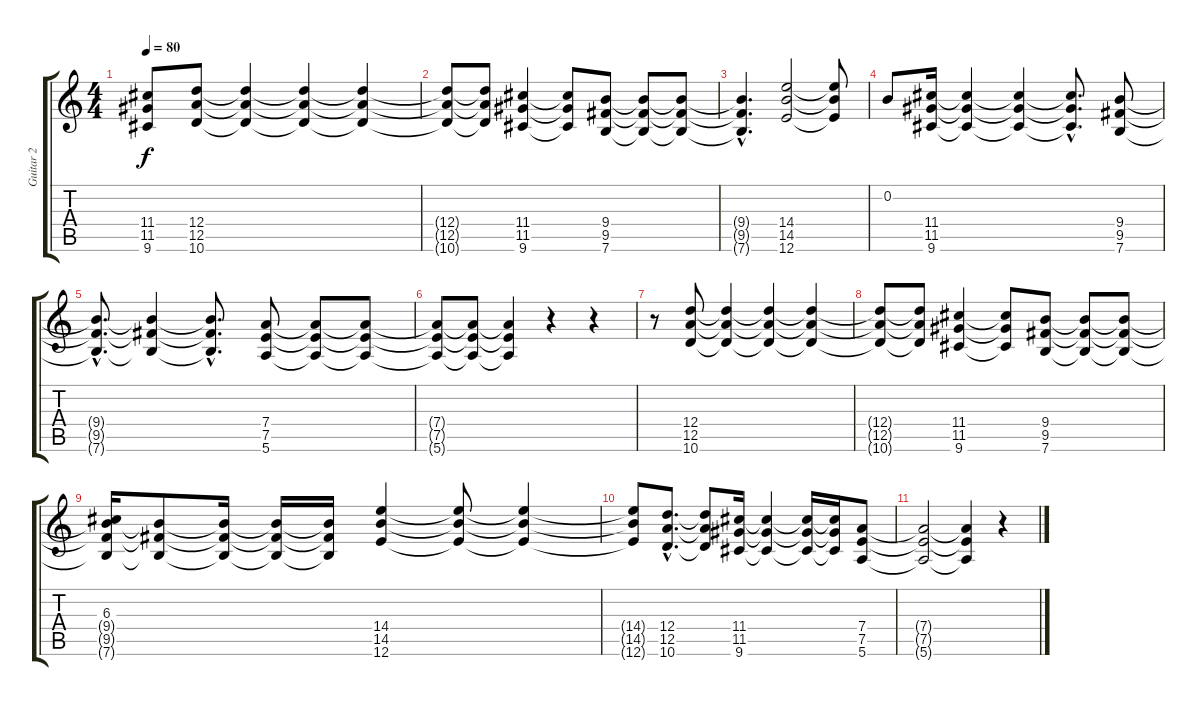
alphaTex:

\track ("Guitar 2" "Guitar 2") {instrument acousticguitarsteel}
\staff {score tabs}
\tuning (E4 B3 G3 D3 A2 E2) {hide}
\ts (4 4)
\tempo 80
\clef g2
\ks c
(11.4{t} 11.5{t} 9.6{t}).8{dy f} (12.4 12.5 10.6).8 (12.4{t} 12.5{t} 10.6{t}).4 (12.4{t} 12.5{t} 10.6{t}).4 (12.4{t} 12.5{t} 10.6{t}).4 |
(12.4{t} 12.5{t} 10.6{t}).8 (12.4{t} 12.5{t} 10.6{t}).8 (11.4 11.5 9.6).4 (11.4{t} 11.5{t} 9.6{t}).8 (9.4 9.5 7.6).8 (9.4{t} 9.5{t} 7.6{t}).8 (9.4{t} 9.5{t} 7.6{t}).8 |
(9.4{hac t} 9.5{hac t} 7.6{hac t}).4{d} (14.4 14.5 12.6).2 (14.4{t} 14.5{t} 12.6{t}).8 |
0.2.8 (11.4 11.5 9.6).16 (11.4{t} 11.5{t} 9.6{t}).4 (11.4{t} 11.5{t} 9.6{t}).4 (11.4{hac t} 11.5{hac t} 9.6{hac t}).8{d} (9.4 9.5 7.6).8 |
(9.4{hac t} 9.5{hac t} 7.6{hac t}).8{d} (9.4{t} 9.5{t} 7.6{t}).4 (9.4{hac t} 9.5{hac t} 7.6{hac t}).8{d} (7.4 7.5 5.6).8 (7.4{t} 7.5{t} 5.6{t}).8 (7.4{t} 7.5{t} 5.6{t}).8 |
(7.4{t} 7.5{t} 5.6{t}).8 (7.4{t} 7.5{t} 5.6{t}).8 (7.4{t} 7.5{t} 5.6{t}).4 r.4 r.4 |
r.8 (12.4 12.5 10.6).8 (12.4{t} 12.5{t} 10.6{t}).4 (12.4{t} 12.5{t} 10.6{t}).4 (12.4{t} 12.5{t} 10.6{t}).4 |
(12.4{t} 12.5{t} 10.6{t}).8 (12.4{t} 12.5{t} 10.6{t}).8 (11.4 11.5 9.6).4 (11.4{t} 11.5{t} 9.6{t}).8 (9.4 9.5 7.6).8 (9.4{t} 9.5{t} 7.6{t}).8 (9.4{t} 9.5{t} 7.6{t}).8 |
(6.3 9.4{t} 9.5{t} 7.6{t}).16 (9.4{t} 9.5{t} 7.6{t}).8 (9.4{t} 9.5{t} 7.6{t}).16 (9.4{t} 9.5{t} 7.6{t}).16 (9.4{t} 9.5{t} 7.6{t}).16 (14.4 14.5 12.6).4 (14.4{t} 14.5{t} 12.6{t}).8 (14.4{t} 14.5{t} 12.6{t}).4 |
(14.4{t} 14.5{t} 12.6{t}).8 (12.4{hac} 12.5{hac} 10.6{hac}).8{d} (12.4{t} 12.5{t} 10.6{t}).8 (11.4 11.5 9.6).16 (11.4{t} 11.5{t} 9.6{t}).4 (11.4{t} 11.5{t} 9.6{t}).16 (11.4{t} 11.5{t} 9.6{t}).16 (7.4 7.5 5.6).8 |
(7.4{t} 7.5{t} 5.6{t}).2 (7.4{t} 7.5{t} 5.6{t}).4 r.4
